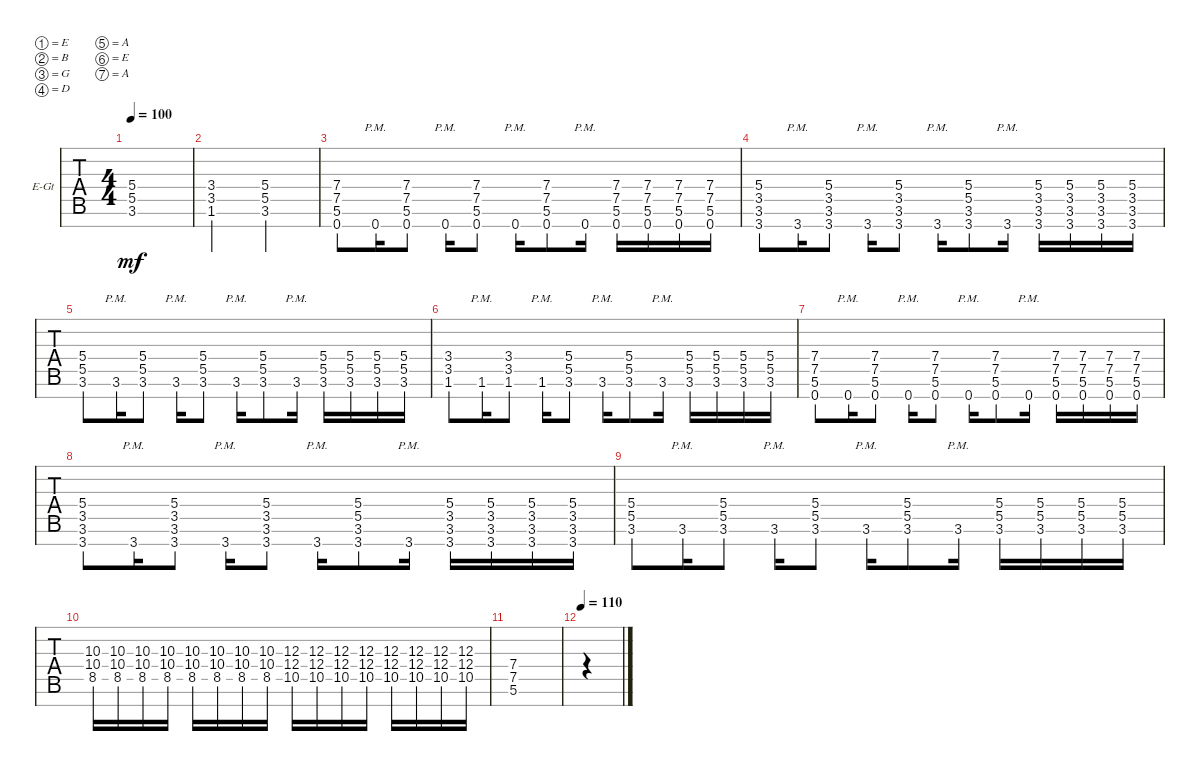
\defaultSystemsLayout 4
\bracketExtendMode groupsimilarinstruments
\firstSystemTrackNameOrientation horizontal
\otherSystemsTrackNameOrientation horizontal
\track ("David" "E-Gt") {instrument distortionguitar}
\staff {tabs}
\tuning (E4 B3 G3 D3 A2 E2 A1)
\ts (4 4)
\tempo 100
\clef g2
\ks c
(3.6 5.5 5.4).1{dy mf} |
(1.6 3.5 3.4).2 (3.6 5.5 5.4).2 |
(0.7 5.6 7.5 7.4).8 0.7{pm}.16 (0.7 5.6 7.5 7.4).8 0.7{pm}.16 (0.7 5.6 7.4 7.5).8 0.7{pm}.16 (0.7 5.6 7.5 7.4).8 0.7{pm}.16 (0.7 5.6 7.5 7.4).16 (0.7 5.6 7.5 7.4).16 (0.7 5.6 7.5 7.4).16 (0.7 5.6 7.5 7.4).16 |
(3.7 3.6 3.5 5.4).8 3.7{pm}.16 (3.7 3.6 3.5 5.4).8 3.7{pm}.16 (3.7 3.6 3.5 5.4).8 3.7{pm}.16 (3.7 3.6 5.5 5.4).8 3.7{pm}.16 (3.7 3.6 3.5 5.4).16 (3.7 5.4 3.5 3.6).16 (3.7 5.4 3.5 3.6).16 (3.7 5.4 3.5 3.6).16 |
(3.6 5.5 5.4).8 3.6{pm}.16 (3.6 5.5 5.4).8 3.6{pm}.16 (3.6 5.5 5.4).8 3.6{pm}.16 (3.6 5.5 5.4).8 3.6{pm}.16 (3.6 5.5 5.4).16 (3.6 5.4 5.5).16 (3.6 5.4 5.5).16 (3.6 5.4 5.5).16 |
(1.6 3.5 3.4).8 1.6{pm}.16 (1.6 3.5 3.4).8 1.6{pm}.16 (3.6 5.5 5.4).8 3.6{pm}.16 (3.6 5.5 5.4).8 3.6{pm}.16 (3.6 5.5 5.4).16 (3.6 5.5 5.4).16 (3.6 5.5 5.4).16 (3.6 5.5 5.4).16 |
(0.7 5.6 7.5 7.4).8 0.7{pm}.16 (0.7 5.6 7.5 7.4).8 0.7{pm}.16 (0.7 5.6 7.4 7.5).8 0.7{pm}.16 (0.7 5.6 7.5 7.4).8 0.7{pm}.16 (0.7 5.6 7.5 7.4).16 (0.7 5.6 7.5 7.4).16 (0.7 5.6 7.5 7.4).16 (0.7 5.6 7.5 7.4).16 |
(3.7 3.6 3.5 5.4).8 3.7{pm}.16 (3.7 3.6 3.5 5.4).8 3.7{pm}.16 (3.7 3.6 3.5 5.4).8 3.7{pm}.16 (3.7 3.6 5.5 5.4).8 3.7{pm}.16 (3.7 3.6 3.5 5.4).16 (3.7 5.4 3.5 3.6).16 (3.7 5.4 3.5 3.6).16 (3.7 5.4 3.5 3.6).16 |
(3.6 5.5 5.4).8 3.6{pm}.16 (3.6 5.5 5.4).8 3.6{pm}.16 (3.6 5.5 5.4).8 3.6{pm}.16 (3.6 5.5 5.4).8 3.6{pm}.16 (3.6 5.5 5.4).16 (3.6 5.4 5.5).16 (3.6 5.4 5.5).16 (3.6 5.4 5.5).16 |
(8.5 10.4 10.3).16 (8.5 10.3 10.4).16 (8.5 10.4 10.3).16 (8.5 10.4 10.3).16 (8.5 10.4 10.3).16 (8.5 10.4 10.3).16 (8.5 10.4 10.3).16 (8.5 10.4 10.3).16 (10.5 12.4 12.3).16 (10.5 12.4 12.3).16 (10.5 12.4 12.3).16 (10.5 12.4 12.3).16 (10.5 12.4 12.3).16 (10.5 12.4 12.3).16 (10.5 12.4 12.3).16 (10.5 12.4 12.3).16 |
(7.5 5.6 7.4).1 |
\tempo 110
